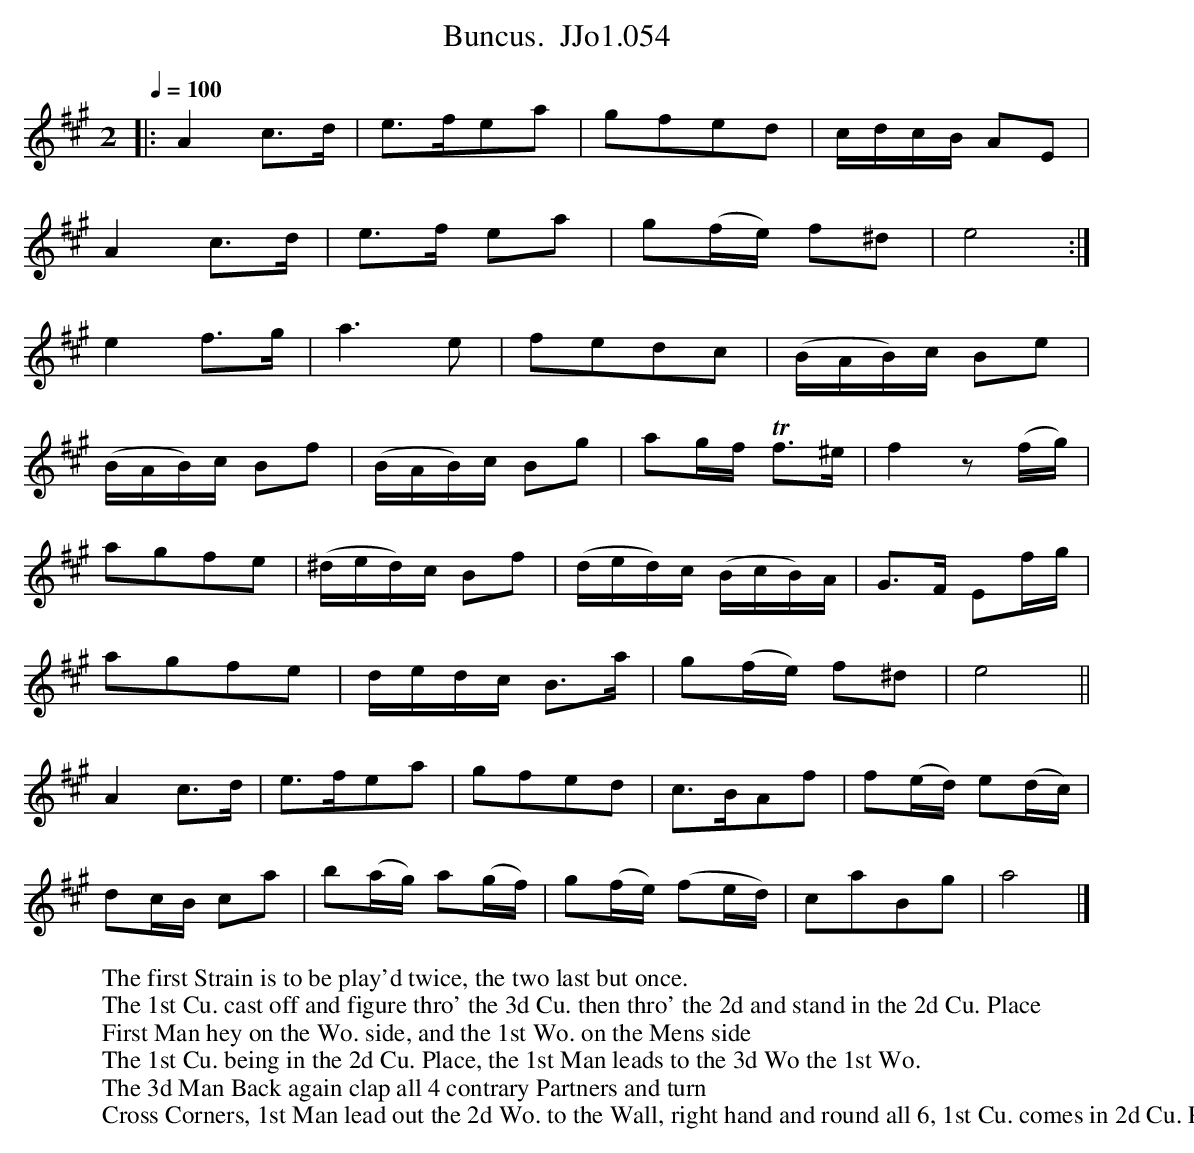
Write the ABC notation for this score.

X:1
T:Buncus.  JJo1.054
M:2
L:1/16
Q:1/4=100
K:A
|:A4 c3d | e3fe2a2 | g2f2e2d2 | cdcB A2E2 |
A4 c3d | e3f e2a2 | g2(fe) f2^d2 | e8 :|
e4 f3g | a6 e2 | f2e2d2c2 | (BAB)c B2e2 |
(BAB)c B2f2 | (BAB)c B2g2 | a2gf Tf3^e | f4 z2(fg) |
a2g2f2e2 | (^ded)c B2f2 | (ded)c (BcB)A | G3F E2fg |
a2g2f2e2 | dedc B3a | g2(fe) f2^d2 | e8 ||
A4 c3d | e3fe2a2 | g2f2e2d2 | c3BA2f2 |f2(ed) e2(dc) |
d2cB c2a2 | b2(ag) a2(gf) | g2(fe) (f2ed) |c2a2B2g2 | a8 |]
W:The first Strain is to be play'd twice, the two last but once.
W:The 1st Cu. cast off and figure thro' the 3d Cu. then thro' the 2d and stand in the 2d Cu. Place
W:First Man hey on the Wo. side, and the 1st Wo. on the Mens side
W:The 1st Cu. being in the 2d Cu. Place, the 1st Man leads to the 3d Wo the 1st Wo.
W:The 3d Man Back again clap all 4 contrary Partners and turn
W:Cross Corners, 1st Man lead out the 2d Wo. to the Wall, right hand and round all 6, 1st Cu. comes in 2d Cu. Place.
